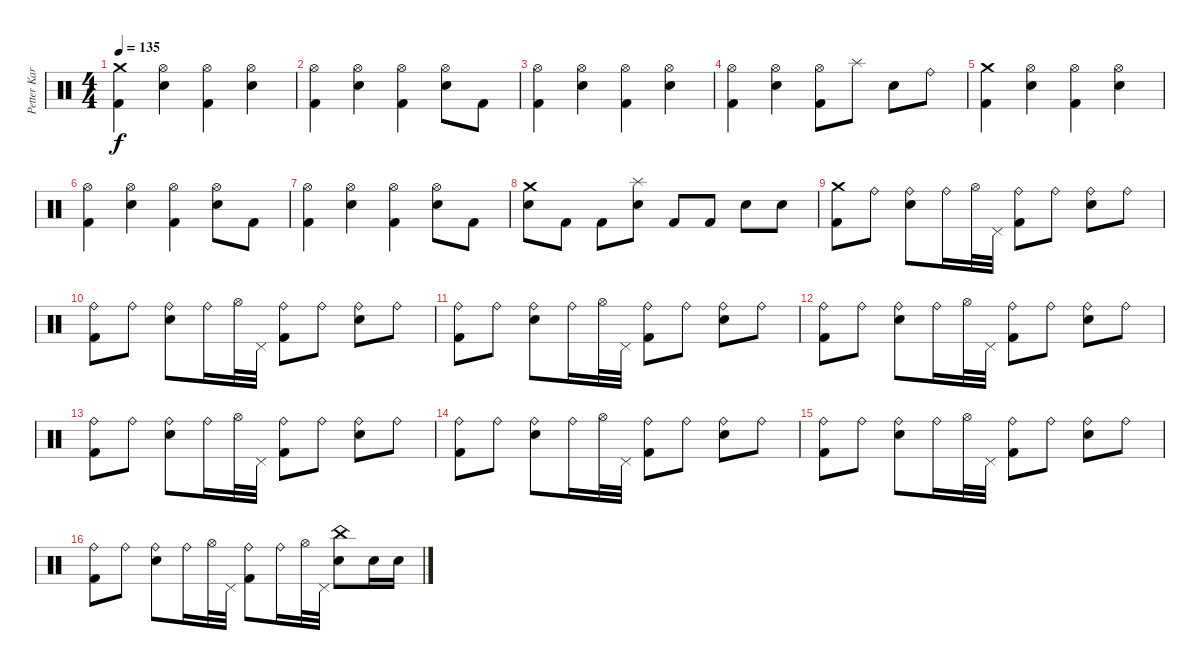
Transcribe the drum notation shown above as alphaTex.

\track ("Petter Karlsson" "Petter Kar") {instrument percussion}
\staff {score}
\articulation defaults
\ts (4 4)
\tempo 135
\clef neutral
\ks c
("Crash medium (hit)" "Kick (hit) 2").4{dy f} ("Hi-Hat (open)" "Electric Snare (hit)").4 ("Hi-Hat (open)" "Kick (hit) 2").4 ("Hi-Hat (open)" "Electric Snare (hit)").4 |
("Hi-Hat (open)" "Kick (hit) 2").4 ("Hi-Hat (open)" "Electric Snare (hit)").4 ("Hi-Hat (open)" "Kick (hit) 2").4 ("Hi-Hat (open)" "Electric Snare (hit)").8 "Kick (hit) 2".8 |
("Hi-Hat (open)" "Kick (hit) 2").4 ("Hi-Hat (open)" "Electric Snare (hit)").4 ("Hi-Hat (open)" "Kick (hit) 2").4 ("Hi-Hat (open)" "Electric Snare (hit)").4 |
("Hi-Hat (open)" "Kick (hit) 2").4 ("Hi-Hat (open)" "Electric Snare (hit)").4 ("Hi-Hat (open)" "Kick (hit) 2").8 "Splash (hit)".8 "Electric Snare (hit)".8 "Ride (bell)".8 |
("Crash medium (hit)" "Kick (hit) 2").4 ("Hi-Hat (open)" "Electric Snare (hit)").4 ("Hi-Hat (open)" "Kick (hit) 2").4 ("Hi-Hat (open)" "Electric Snare (hit)").4 |
("Hi-Hat (open)" "Kick (hit) 2").4 ("Hi-Hat (open)" "Electric Snare (hit)").4 ("Hi-Hat (open)" "Kick (hit) 2").4 ("Hi-Hat (open)" "Electric Snare (hit)").8 "Kick (hit) 2".8 |
("Hi-Hat (open)" "Kick (hit) 2").4 ("Hi-Hat (open)" "Electric Snare (hit)").4 ("Hi-Hat (open)" "Kick (hit) 2").4 ("Hi-Hat (open)" "Electric Snare (hit)").8 "Kick (hit) 2".8 |
("Crash medium (hit)" "Electric Snare (hit)").8 "Kick (hit) 2".8 "Kick (hit) 2".8 ("Splash (hit)" "Electric Snare (hit)").8 "Kick (hit) 2".8 "Kick (hit) 2".8 "Electric Snare (hit)".8 "Electric Snare (hit)".8 |
("Crash medium (hit)" "Kick (hit) 2").8 "Ride (bell)".8 ("Ride (bell)" "Electric Snare (hit)").8 "Ride (bell)".16 "Hi-Hat (open)".32 "Pedal Hi-Hat (hit)".32 ("Ride (bell)" "Kick (hit) 2").8 "Ride (bell)".8 ("Ride (bell)" "Electric Snare (hit)").8 "Ride (bell)".8 |
("Ride (bell)" "Kick (hit) 2").8 "Ride (bell)".8 ("Ride (bell)" "Electric Snare (hit)").8 "Ride (bell)".16 "Hi-Hat (open)".32 "Pedal Hi-Hat (hit)".32 ("Ride (bell)" "Kick (hit) 2").8 "Ride (bell)".8 ("Ride (bell)" "Electric Snare (hit)").8 "Ride (bell)".8 |
("Ride (bell)" "Kick (hit) 2").8 "Ride (bell)".8 ("Ride (bell)" "Electric Snare (hit)").8 "Ride (bell)".16 "Hi-Hat (open)".32 "Pedal Hi-Hat (hit)".32 ("Ride (bell)" "Kick (hit) 2").8 "Ride (bell)".8 ("Ride (bell)" "Electric Snare (hit)").8 "Ride (bell)".8 |
("Ride (bell)" "Kick (hit) 2").8 "Ride (bell)".8 ("Ride (bell)" "Electric Snare (hit)").8 "Ride (bell)".16 "Hi-Hat (open)".32 "Pedal Hi-Hat (hit)".32 ("Ride (bell)" "Kick (hit) 2").8 "Ride (bell)".8 ("Ride (bell)" "Electric Snare (hit)").8 "Ride (bell)".8 |
("Ride (bell)" "Kick (hit) 2").8 "Ride (bell)".8 ("Ride (bell)" "Electric Snare (hit)").8 "Ride (bell)".16 "Hi-Hat (open)".32 "Pedal Hi-Hat (hit)".32 ("Ride (bell)" "Kick (hit) 2").8 "Ride (bell)".8 ("Ride (bell)" "Electric Snare (hit)").8 "Ride (bell)".8 |
("Ride (bell)" "Kick (hit) 2").8 "Ride (bell)".8 ("Ride (bell)" "Electric Snare (hit)").8 "Ride (bell)".16 "Hi-Hat (open)".32 "Pedal Hi-Hat (hit)".32 ("Ride (bell)" "Kick (hit) 2").8 "Ride (bell)".8 ("Ride (bell)" "Electric Snare (hit)").8 "Ride (bell)".8 |
("Ride (bell)" "Kick (hit) 2").8 "Ride (bell)".8 ("Ride (bell)" "Electric Snare (hit)").8 "Ride (bell)".16 "Hi-Hat (open)".32 "Pedal Hi-Hat (hit)".32 ("Ride (bell)" "Kick (hit) 2").8 "Ride (bell)".8 ("Ride (bell)" "Electric Snare (hit)").8 "Ride (bell)".8 |
("Ride (bell)" "Kick (hit) 2").8 "Ride (bell)".8 ("Ride (bell)" "Electric Snare (hit)").8 "Ride (bell)".16 "Hi-Hat (open)".32 "Pedal Hi-Hat (hit)".32 ("Ride (bell)" "Kick (hit) 2").8 "Ride (bell)".16 "Hi-Hat (open)".32 "Pedal Hi-Hat (hit)".32 ("China (hit)" "Electric Snare (hit)").8 "Electric Snare (hit)".16 "Electric Snare (hit)".16
